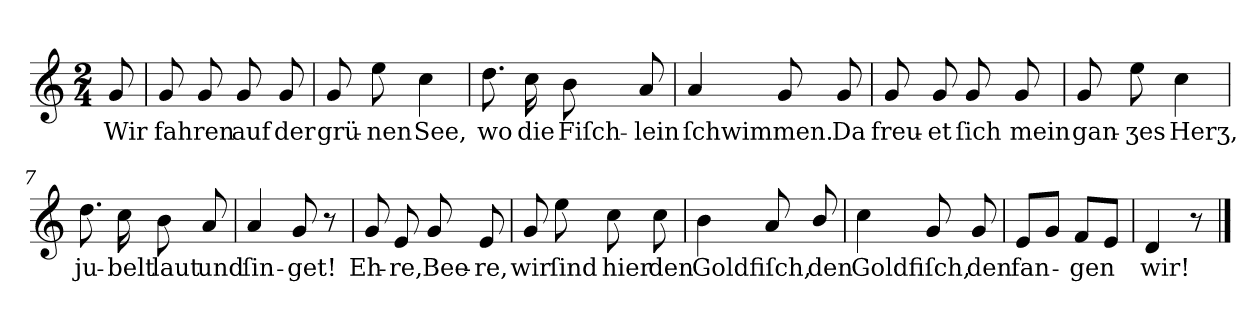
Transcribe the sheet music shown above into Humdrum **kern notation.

**kern	**text
*part1	*part1
*staff1	*staff1
*clefG2	*
*k[]	*
*C:	*
*M2/4	*
=	=
8g	Wir
=1	=1
8g	fahren
8g	.
8g	auf
8g	der
=2	=2
8g	grü-
8ee	-nen
4cc	See,
=3	=3
8.dd	wo
16cc	die
8b	Fiſch-
8a	-lein
=4	=4
4a	ſchwimmen.
8g	.
8g	Da
=5	=5
8g	freu-
8g	-et
8g	ſich
8g	mein
=6	=6
8g	gan-
8ee	-ʒes
4cc	Herʒ,
=7	=7
8.dd	ju-
16cc	-belt
8b	laut
8a	und
=8	=8
4a	ſin-
8g	-get!
8r	.
=9	=9
8g	Eh-
8e	-re,
8g	Bee-
8e	-re,
=10	=10
8g	wir
8ee	ſind
8cc	hier
8cc	den
=11	=11
4b	Goldfiſch,
8a	.
8b/	den
=12	=12
4cc	Goldfiſch,
8g	.
8g	den
=13	=13
8eL	fan-
8gJ	.
8fL	-gen
8eJ	.
=14	=14
4d	wir!
8r	.
==	==
*-	*-
